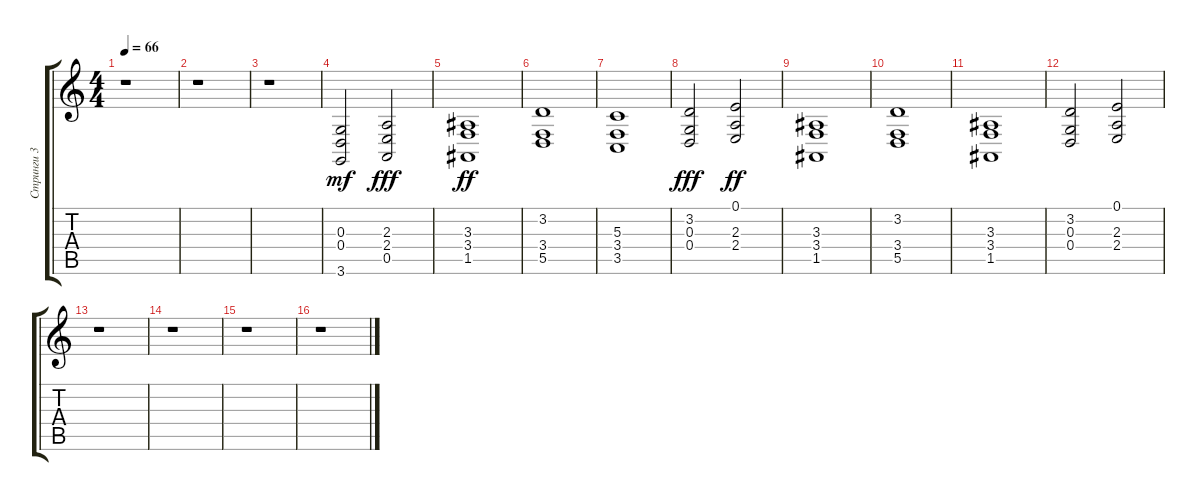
\track ("Стринги 3" "Стринги 3") {instrument choiraahs}
\staff {score tabs}
\tuning (E4 B3 G3 D3 A2 E2) {hide}
\ts (4 4)
\tempo 66
\clef g2
\ks c
r.1{dy fff} |
r.1 |
r.1 |
(0.3 0.4 3.6).2{dy mf} (2.3 2.4 0.5).2{dy fff} |
(3.3 3.4 1.5).1{dy ff} |
(3.2 3.4 5.5).1 |
(5.3 3.4 3.5).1 |
(3.2 0.3 0.4).2{dy fff} (0.1 2.3 2.4).2{dy ff} |
(3.3 3.4 1.5).1 |
(3.2 3.4 5.5).1 |
(3.3 3.4 1.5).1 |
(3.2 0.3 0.4).2 (0.1 2.3 2.4).2 |
r.1 |
r.1 |
r.1 |
r.1
